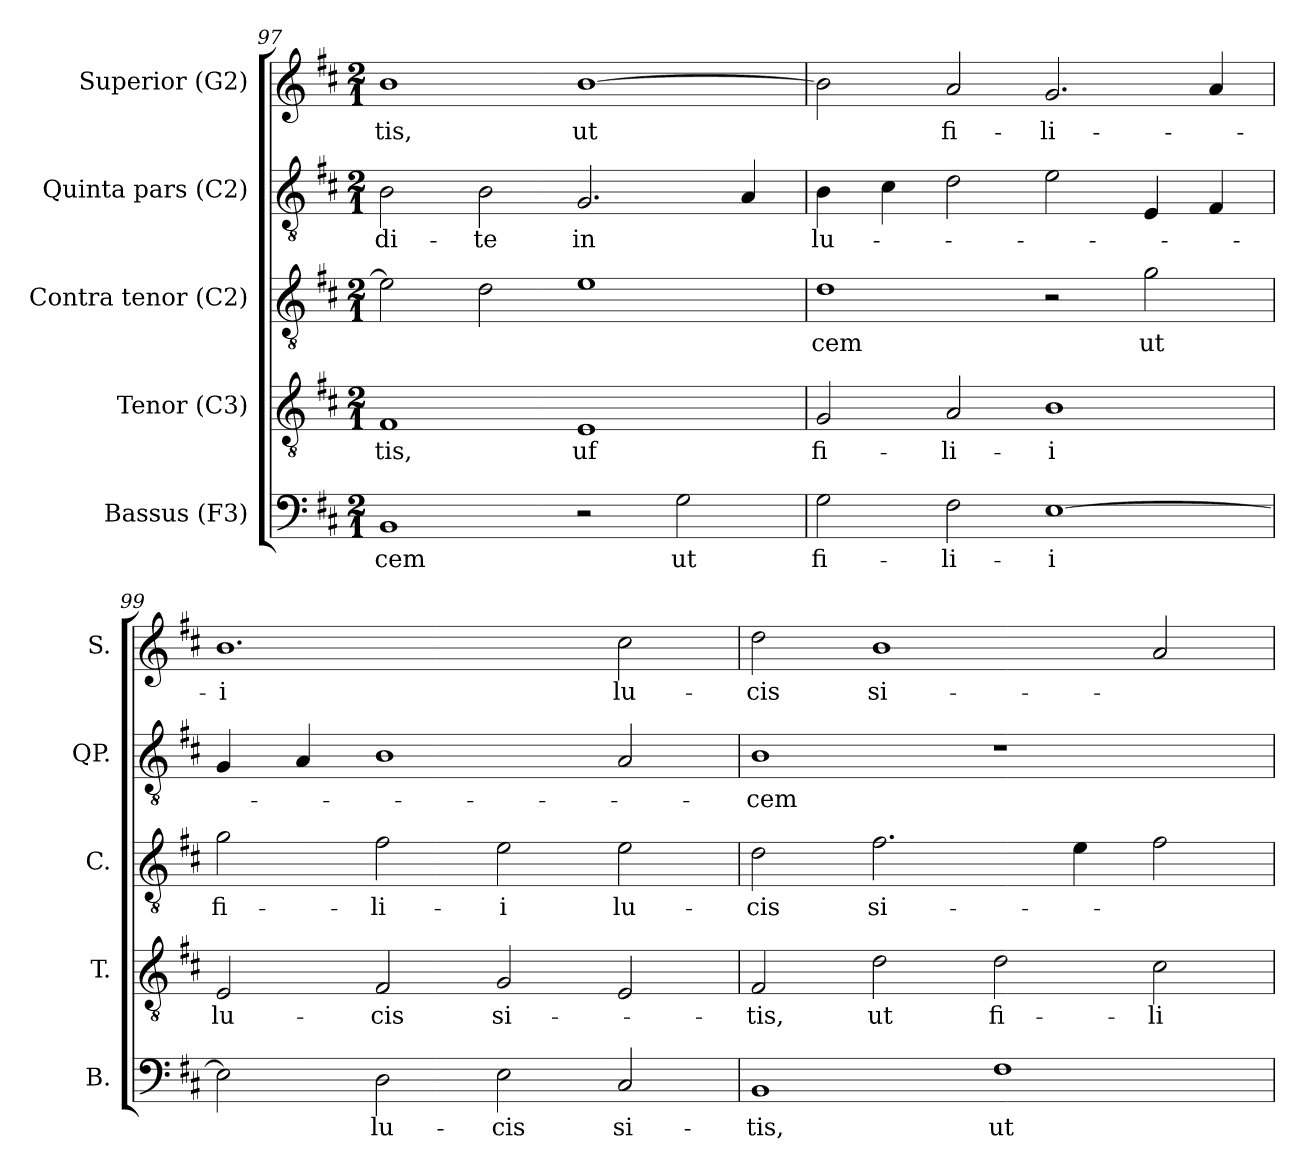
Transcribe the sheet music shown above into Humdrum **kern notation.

**kern	**text	**kern	**text	**kern	**text	**kern	**text	**kern	**text
*part5	*part5	*part4	*part4	*part3	*part3	*part2	*part2	*part1	*part1
*staff5	*staff5	*staff4	*staff4	*staff3	*staff3	*staff2	*staff2	*staff1	*staff1
*I"Bassus (F3)	*	*I"Tenor (C3)	*	*I"Contra tenor (C2)	*	*I"Quinta pars (C2)	*	*I"Superior (G2)	*
*I'B.	*	*I'T.	*	*I'C.	*	*I'QP.	*	*I'S.	*
!!LO:PB:g=z
*clefF4	*	*clefGv2	*	*clefGv2	*	*clefGv2	*	*clefG2	*
*	*	*ITrd7c12	*	*ITrd7c12	*	*ITrd7c12	*	*	*
*k[f#c#]	*	*k[f#c#]	*	*k[f#c#]	*	*k[f#c#]	*	*k[f#c#]	*
*D:	*	*D:	*	*D:	*	*D:	*	*D:	*
*M2/1	*	*M2/1	*	*M2/1	*	*M2/1	*	*M2/1	*
=97	=97	=97	=97	=97	=97	=97	=97	=97	=97
!	!LO:LY:b:color=#000000	!	!	!	!	!	!	!	!
!	!	!	!LO:LY:b:color=#000000	!	!	!	!	!	!
!	!	!	!	!	!	!	!LO:LY:b:color=#000000	!	!
!	!	!	!	!	!	!	!	!	!LO:LY:b:color=#000000
1BBi	-cem	1FF#i	-tis,	2Ei\]	.	2BBi\	-di-	1bi	-tis,
!	!	!	!	!	!	!	!LO:LY:b:color=#000000	!	!
.	.	.	.	2Di\	.	2BBi\	-te	.	.
!	!	!	!LO:LY:b:color=#000000	!	!	!	!	!	!
!	!	!	!	!	!	!	!LO:LY:b:color=#000000	!	!
!	!	!	!	!	!	!	!	!	!LO:LY:b:color=#000000
2r	.	1EEi	uf	1Ei	.	2.GGi/	in	[1bi	ut
!	!LO:LY:b:color=#000000	!	!	!	!	!	!	!	!
2Gi\	ut	.	.	.	.	.	.	.	.
.	.	.	.	.	.	4AAi/	.	.	.
=98	=98	=98	=98	=98	=98	=98	=98	=98	=98
!	!LO:LY:b:color=#000000	!	!	!	!	!	!	!	!
!	!	!	!LO:LY:b:color=#000000	!	!	!	!	!	!
!	!	!	!	!	!LO:LY:b:color=#000000	!	!	!	!
!	!	!	!	!	!	!	!LO:LY:b:color=#000000	!	!
2Gi\	fi-	2GGi/	fi-	1Di	-cem	4BBi\	lu-	2bi\]	.
.	.	.	.	.	.	4C#i\	.	.	.
!	!LO:LY:b:color=#000000	!	!	!	!	!	!	!	!
!	!	!	!LO:LY:b:color=#000000	!	!	!	!	!	!
!	!	!	!	!	!	!	!	!	!LO:LY:b:color=#000000
2F#i\	-li-	2AAi/	-li-	.	.	2Di\	.	2ai/	fi-
!	!LO:LY:b:color=#000000	!	!	!	!	!	!	!	!
!	!	!	!LO:LY:b:color=#000000	!	!	!	!	!	!
!	!	!	!	!	!	!	!	!	!LO:LY:b:color=#000000
[1Ei	-i	1BBi	-i	2r	.	2Ei\	.	2.gi/	-li-
!	!	!	!	!	!LO:LY:b:color=#000000	!	!	!	!
.	.	.	.	2Gi\	ut	4EEi/	.	.	.
.	.	.	.	.	.	4FF#i/	.	4ai/	.
=99	=99	=99	=99	=99	=99	=99	=99	=99	=99
!	!	!	!LO:LY:b:color=#000000	!	!	!	!	!	!
!	!	!	!	!	!LO:LY:b:color=#000000	!	!	!	!
!	!	!	!	!	!	!	!	!	!LO:LY:b:color=#000000
2Ei\]	.	2EEi/	lu-	2Gi\	fi-	4GGi/	.	1.bi	-i
.	.	.	.	.	.	4AAi/	.	.	.
!	!LO:LY:b:color=#000000	!	!	!	!	!	!	!	!
!	!	!	!LO:LY:b:color=#000000	!	!	!	!	!	!
!	!	!	!	!	!LO:LY:b:color=#000000	!	!	!	!
2Di\	lu-	2FF#i/	-cis	2F#i\	-li-	1BBi	.	.	.
!	!LO:LY:b:color=#000000	!	!	!	!	!	!	!	!
!	!	!	!LO:LY:b:color=#000000	!	!	!	!	!	!
!	!	!	!	!	!LO:LY:b:color=#000000	!	!	!	!
2Ei\	-cis	2GGi/	si-	2Ei\	-i	.	.	.	.
!	!LO:LY:b:color=#000000	!	!	!	!	!	!	!	!
!	!	!	!	!	!LO:LY:b:color=#000000	!	!	!	!
!	!	!	!	!	!	!	!	!	!LO:LY:b:color=#000000
2C#i/	si-	2EEi/	.	2Ei\	lu-	2AAi/	.	2cc#i\	lu-
=100	=100	=100	=100	=100	=100	=100	=100	=100	=100
!	!LO:LY:b:color=#000000	!	!	!	!	!	!	!	!
!	!	!	!LO:LY:b:color=#000000	!	!	!	!	!	!
!	!	!	!	!	!LO:LY:b:color=#000000	!	!	!	!
!	!	!	!	!	!	!	!LO:LY:b:color=#000000	!	!
!	!	!	!	!	!	!	!	!	!LO:LY:b:color=#000000
1BBi	-tis,	2FF#i/	-tis,	2Di\	-cis	1BBi	-cem	2ddi\	-cis
!	!	!	!LO:LY:b:color=#000000	!	!	!	!	!	!
!	!	!	!	!	!LO:LY:b:color=#000000	!	!	!	!
!	!	!	!	!	!	!	!	!	!LO:LY:b:color=#000000
.	.	2Di\	ut	2.F#i\	si-	.	.	1bi	si-
!	!LO:LY:b:color=#000000	!	!	!	!	!	!	!	!
!	!	!	!LO:LY:b:color=#000000	!	!	!	!	!	!
1F#i	ut	2Di\	fi-	.	.	1r	.	.	.
.	.	.	.	4Ei\	.	.	.	.	.
!	!	!	!LO:LY:b:color=#000000	!	!	!	!	!	!
.	.	2C#i\	-li-	2F#i\	.	.	.	2ai/	.
=	=	=	=	=	=	=	=	=	=
*-	*-	*-	*-	*-	*-	*-	*-	*-	*-
